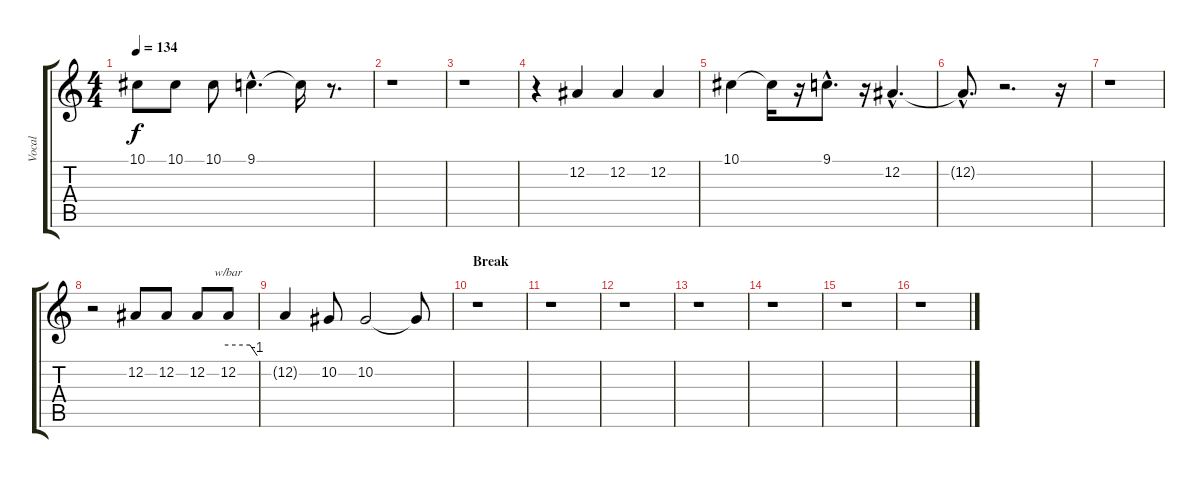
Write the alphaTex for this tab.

\track ("Vocal" "Vocal") {instrument viola}
\staff {score tabs}
\tuning (Eb4 Bb3 Gb3 Db3 Ab2 Eb2) {hide}
\ts (4 4)
\tempo 134
\clef g2
\ks c
10.1.8{dy f} 10.1.8 10.1.8 9.1{hac}.4{d} 9.1{t}.16 r.8{d} |
r.1 |
r.1 |
r.4 12.2.4 12.2.4 12.2.4 |
10.1.4 10.1{t}.16 r.16 9.1{hac}.8{d} r.16 12.2{hac}.4{d} |
12.2{hac t}.8{d} r.2{d} r.16 |
r.1 |
r.2 12.2.8 12.2.8 12.2.8 12.2.8{tbe (custom default 0 0 45 0 60 -4)} |
12.2{t}.4 10.2.8 10.2.2 10.2{t}.8 |
\section ("" "Break")
r.1 |
r.1 |
r.1 |
r.1 |
r.1 |
r.1 |
r.1
